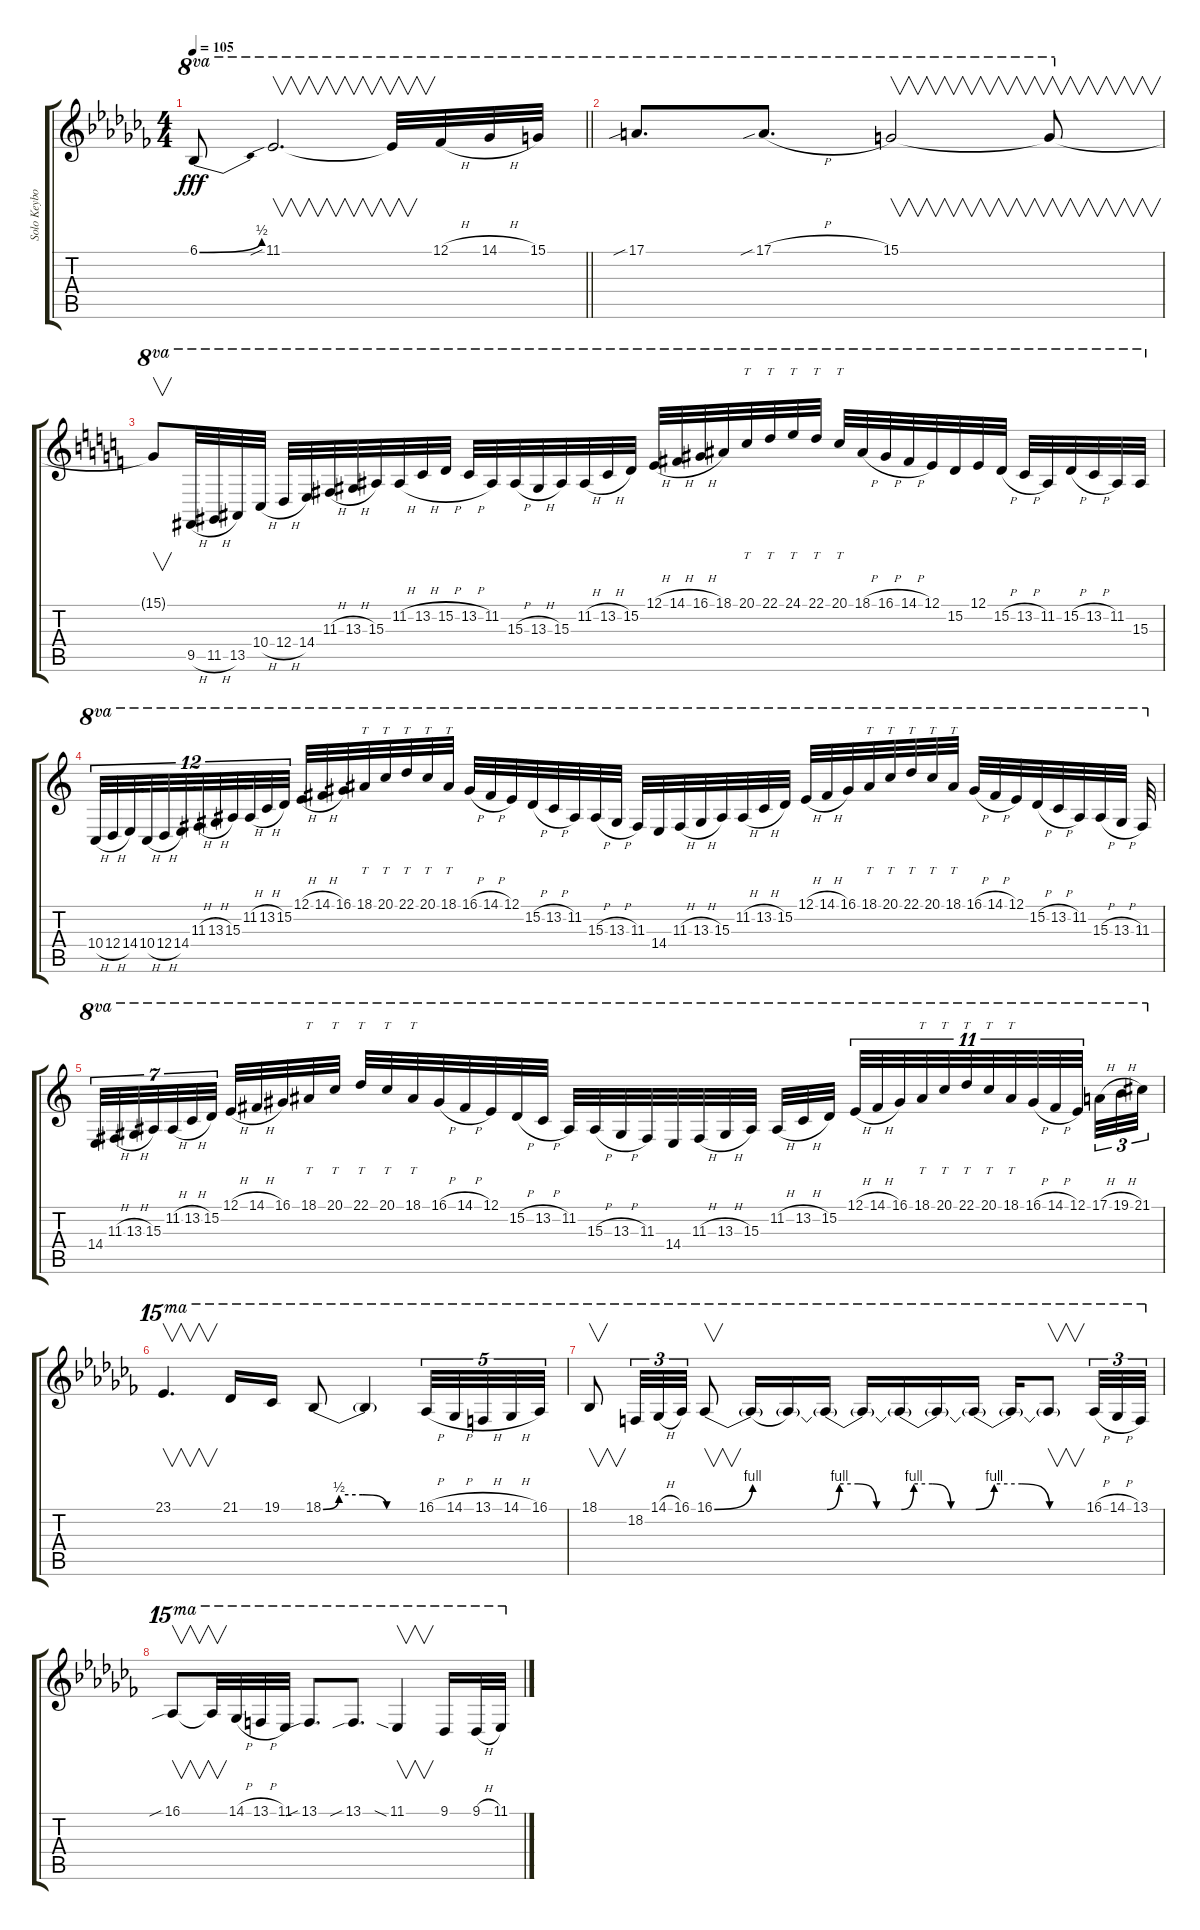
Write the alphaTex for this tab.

\track ("Solo Keyboard ( Matt Guillory )" "Solo Keybo") {instrument lead2sawtooth}
\staff {score tabs}
\tuning (E4 B3 G3 D3 A2 E2) {hide}
\ts (4 4)
\tempo 105
\clef g2
\barLineRight lightlight
\ks cb
6.1{be (bend 0 0 60 2) t}.8{ot 8va dy fff} 11.1{sib}.2{v d ot 8va} 11.1{t}.32{v ot 8va} 12.1{h}.32{ot 8va} 14.1{h}.32{ot 8va} 15.1.32{ot 8va} |
17.1{sib}.8{d ot 8va} 17.1{sib h}.8{d ot 8va} 15.1.2{v ot 8va} 15.1{t}.8{v ot 8va} |
\ks c
15.1{t}.8{v ot 8va} 9.5{h}.32{ot 8va} 11.5{h}.32{ot 8va} 13.5.32{ot 8va} 10.4{h}.32{ot 8va} 12.4{h}.32{ot 8va} 14.4.32{ot 8va} 11.3{h}.32{ot 8va} 13.3{h}.32{ot 8va} 15.3.32{ot 8va} 11.2{h}.32{ot 8va} 13.2{h}.32{ot 8va} 15.2{h}.32{ot 8va} 13.2{h}.32{ot 8va} 11.2.32{ot 8va} 15.3{h}.32{ot 8va} 13.3{h}.32{ot 8va} 15.3.32{ot 8va} 11.2{h}.32{ot 8va} 13.2{h}.32{ot 8va} 15.2.32{ot 8va} 12.1{h}.32{ot 8va} 14.1{h}.32{ot 8va} 16.1{h}.32{ot 8va} 18.1.32{ot 8va} 20.1.32{tt ot 8va} 22.1.32{tt ot 8va} 24.1.32{tt ot 8va} 22.1.32{tt ot 8va} 20.1.32{tt ot 8va} 18.1{h}.32{ot 8va} 16.1{h}.32{ot 8va} 14.1{h}.32{ot 8va} 12.1.32{ot 8va} 15.2.32{ot 8va} 12.1.32{ot 8va} 15.2{h}.32{ot 8va} 13.2{h}.32{ot 8va} 11.2.32{ot 8va} 15.2{h}.32{ot 8va} 13.2{h}.32{ot 8va} 11.2.32{ot 8va} 15.3.32{ot 8va} |
10.4{h}.32{tu (12 8) ot 8va} 12.4{h}.32{tu (12 8) ot 8va} 14.4.32{tu (12 8) ot 8va beam splitsecondary} 10.4{h}.32{tu (12 8) ot 8va} 12.4{h}.32{tu (12 8) ot 8va} 14.4.32{tu (12 8) ot 8va beam splitsecondary} 11.3{h}.32{tu (12 8) ot 8va} 13.3{h}.32{tu (12 8) ot 8va} 15.3.32{tu (12 8) ot 8va beam splitsecondary} 11.2{h}.32{tu (12 8) ot 8va} 13.2{h}.32{tu (12 8) ot 8va} 15.2.32{tu (12 8) ot 8va} 12.1{h}.32{ot 8va} 14.1{h}.32{ot 8va} 16.1.32{ot 8va} 18.1.32{tt ot 8va} 20.1.32{tt ot 8va} 22.1.32{tt ot 8va} 20.1.32{tt ot 8va} 18.1.32{tt ot 8va} 16.1{h}.32{ot 8va} 14.1{h}.32{ot 8va} 12.1.32{ot 8va} 15.2{h}.32{ot 8va} 13.2{h}.32{ot 8va} 11.2.32{ot 8va} 15.3{h}.32{ot 8va} 13.3{h}.32{ot 8va} 11.3.32{ot 8va} 14.4.32{ot 8va} 11.3{h}.32{ot 8va} 13.3{h}.32{ot 8va} 15.3.32{ot 8va} 11.2{h}.32{ot 8va} 13.2{h}.32{ot 8va} 15.2.32{ot 8va} 12.1{h}.32{ot 8va} 14.1{h}.32{ot 8va} 16.1.32{ot 8va} 18.1.32{tt ot 8va} 20.1.32{tt ot 8va} 22.1.32{tt ot 8va} 20.1.32{tt ot 8va} 18.1.32{tt ot 8va} 16.1{h}.32{ot 8va} 14.1{h}.32{ot 8va} 12.1.32{ot 8va} 15.2{h}.32{ot 8va} 13.2{h}.32{ot 8va} 11.2.32{ot 8va} 15.3{h}.32{ot 8va} 13.3{h}.32{ot 8va} 11.3.32{ot 8va} |
14.4.32{tu (7 4) ot 8va} 11.3{h}.32{tu (7 4) ot 8va} 13.3{h}.32{tu (7 4) ot 8va} 15.3.32{tu (7 4) ot 8va} 11.2{h}.32{tu (7 4) ot 8va} 13.2{h}.32{tu (7 4) ot 8va} 15.2.32{tu (7 4) ot 8va beam splitsecondary} 12.1{h}.32{ot 8va} 14.1{h}.32{ot 8va} 16.1.32{ot 8va} 18.1.32{tt ot 8va} 20.1.32{tt ot 8va} 22.1.32{tt ot 8va} 20.1.32{tt ot 8va} 18.1.32{tt ot 8va} 16.1{h}.32{ot 8va} 14.1{h}.32{ot 8va} 12.1.32{ot 8va} 15.2{h}.32{ot 8va} 13.2{h}.32{ot 8va} 11.2.32{ot 8va} 15.3{h}.32{ot 8va} 13.3{h}.32{ot 8va} 11.3.32{ot 8va} 14.4.32{ot 8va} 11.3{h}.32{ot 8va} 13.3{h}.32{ot 8va} 15.3.32{ot 8va} 11.2{h}.32{ot 8va} 13.2{h}.32{ot 8va} 15.2.32{ot 8va beam splitsecondary} 12.1{h}.32{tu (11 8) ot 8va} 14.1{h}.32{tu (11 8) ot 8va} 16.1.32{tu (11 8) ot 8va} 18.1.32{tt tu (11 8) ot 8va} 20.1.32{tt tu (11 8) ot 8va} 22.1.32{tt tu (11 8) ot 8va} 20.1.32{tt tu (11 8) ot 8va} 18.1.32{tt tu (11 8) ot 8va} 16.1{h}.32{tu (11 8) ot 8va} 14.1{h}.32{tu (11 8) ot 8va} 12.1.32{tu (11 8) ot 8va beam splitsecondary} 17.1{h}.32{tu (3 2) ot 8va} 19.1{h}.32{tu (3 2) ot 8va} 21.1.32{tu (3 2) ot 8va} |
\ks cb
23.1.4{v d ot 15ma} 21.1.16{ot 15ma} 19.1.16{ot 15ma} 18.1{be (custom 0 0 10 2 25 2 40 0 60 0)}.8{ot 15ma} 18.1{t}.4{ot 15ma} 16.1{h}.32{tu (5 4) ot 15ma} 14.1{h}.32{tu (5 4) ot 15ma} 13.1{h}.32{tu (5 4) ot 15ma} 14.1{h}.32{tu (5 4) ot 15ma} 16.1.32{tu (5 4) ot 15ma} |
18.1.8{v ot 15ma} 18.2.32{tu (3 2) ot 15ma} 14.1{h}.32{tu (3 2) ot 15ma} 16.1.32{tu (3 2) ot 15ma} 16.1{be (bend 0 0 60 4)}.8{v ot 15ma} 16.1{be (hold 40 0 60 0) t}.16{ot 15ma} 16.1{t}.16{ot 15ma} 16.1{be (custom 0 0 10 4 25 4 40 0 60 0) t}.16{ot 15ma} 16.1{t}.16{ot 15ma} 16.1{be (custom 0 0 10 4 25 4 40 0 60 0) t}.16{ot 15ma} 16.1{t}.16{ot 15ma} 16.1{be (custom 0 0 10 4 25 4 40 0 60 0) t}.16{ot 15ma} 16.1{t}.16{ot 15ma} 16.1{t}.8{v ot 15ma} 16.1{h}.32{tu (3 2) ot 15ma} 14.1{h}.32{tu (3 2) ot 15ma} 13.1.32{tu (3 2) ot 15ma} |
16.1{sib}.8{v ot 15ma} 16.1{t}.32{v ot 15ma} 14.1{h}.32{ot 15ma} 13.1{h}.32{ot 15ma} 11.1.32{ot 15ma} 13.1{sib}.8{d ot 15ma} 13.1{sib}.8{d ot 15ma} 11.1{sia}.4{v ot 15ma} 9.1.16{ot 15ma} 9.1{h}.32{ot 15ma} 11.1.32{ot 15ma}
